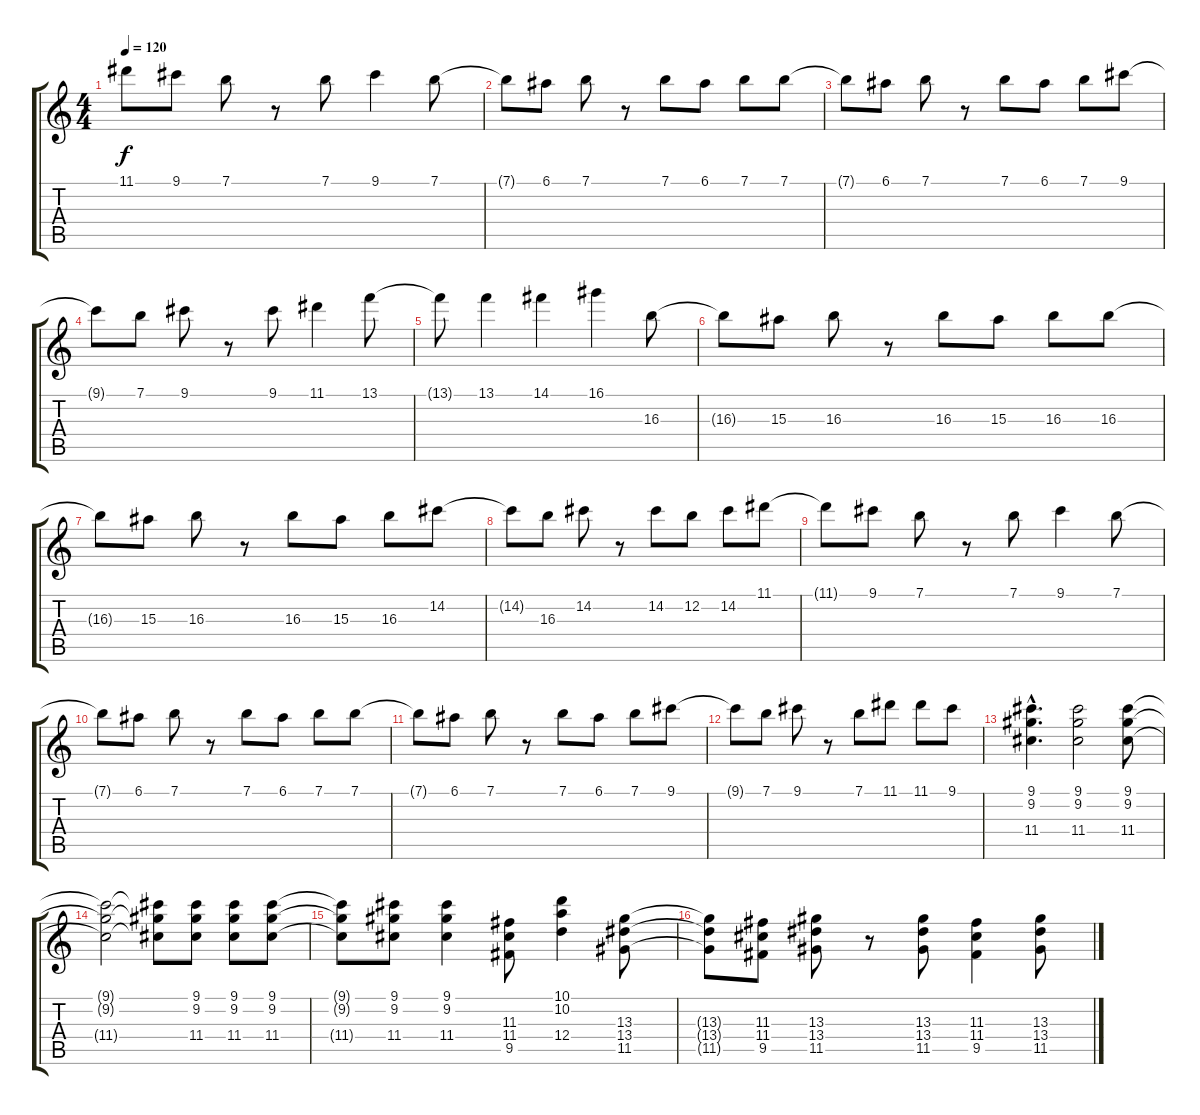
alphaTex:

\track "" {instrument overdrivenguitar}
\staff {score tabs}
\tuning (E4 B3 G3 D3 A2 E2) {hide}
\ts (4 4)
\tempo 120
\clef g2
\ks c
11.1{t}.8{dy f} 9.1.8 7.1.8 r.8 7.1.8 9.1.4 7.1.8 |
7.1{t}.8 6.1.8 7.1.8 r.8 7.1.8 6.1.8 7.1.8 7.1.8 |
7.1{t}.8 6.1.8 7.1.8 r.8 7.1.8 6.1.8 7.1.8 9.1.8 |
9.1{t}.8 7.1.8 9.1.8 r.8 9.1.8 11.1.4 13.1.8 |
13.1{t}.8 13.1.4 14.1.4 16.1.4 16.3.8 |
16.3{t}.8 15.3.8 16.3.8 r.8 16.3.8 15.3.8 16.3.8 16.3.8 |
16.3{t}.8 15.3.8 16.3.8 r.8 16.3.8 15.3.8 16.3.8 14.2.8 |
14.2{t}.8 16.3.8 14.2.8 r.8 14.2.8 12.2.8 14.2.8 11.1.8 |
11.1{t}.8 9.1.8 7.1.8 r.8 7.1.8 9.1.4 7.1.8 |
7.1{t}.8 6.1.8 7.1.8 r.8 7.1.8 6.1.8 7.1.8 7.1.8 |
7.1{t}.8 6.1.8 7.1.8 r.8 7.1.8 6.1.8 7.1.8 9.1.8 |
9.1{t}.8 7.1.8 9.1.8 r.8 7.1.8 11.1.8 11.1.8 9.1.8 |
(9.1{hac} 9.2{hac} 11.4{hac}).4{d} (9.1 9.2 11.4).2 (9.1 9.2 11.4).8 |
(9.1{t} 9.2{t} 11.4{t}).2 (9.1{t} 9.2{t} 11.4{t}).8 (9.1 9.2 11.4).8 (9.1 9.2 11.4).8 (9.1 9.2 11.4).8 |
(9.1{t} 9.2{t} 11.4{t}).8 (9.1 9.2 11.4).8 (9.1 9.2 11.4).4 (11.3 11.4 9.5).8 (10.1 10.2 12.4).4 (13.3 13.4 11.5).8 |
(13.3{t} 13.4{t} 11.5{t}).8 (11.3 11.4 9.5).8 (13.3 13.4 11.5).8 r.8 (13.3 13.4 11.5).8 (11.3 11.4 9.5).4 (13.3 13.4 11.5).8
